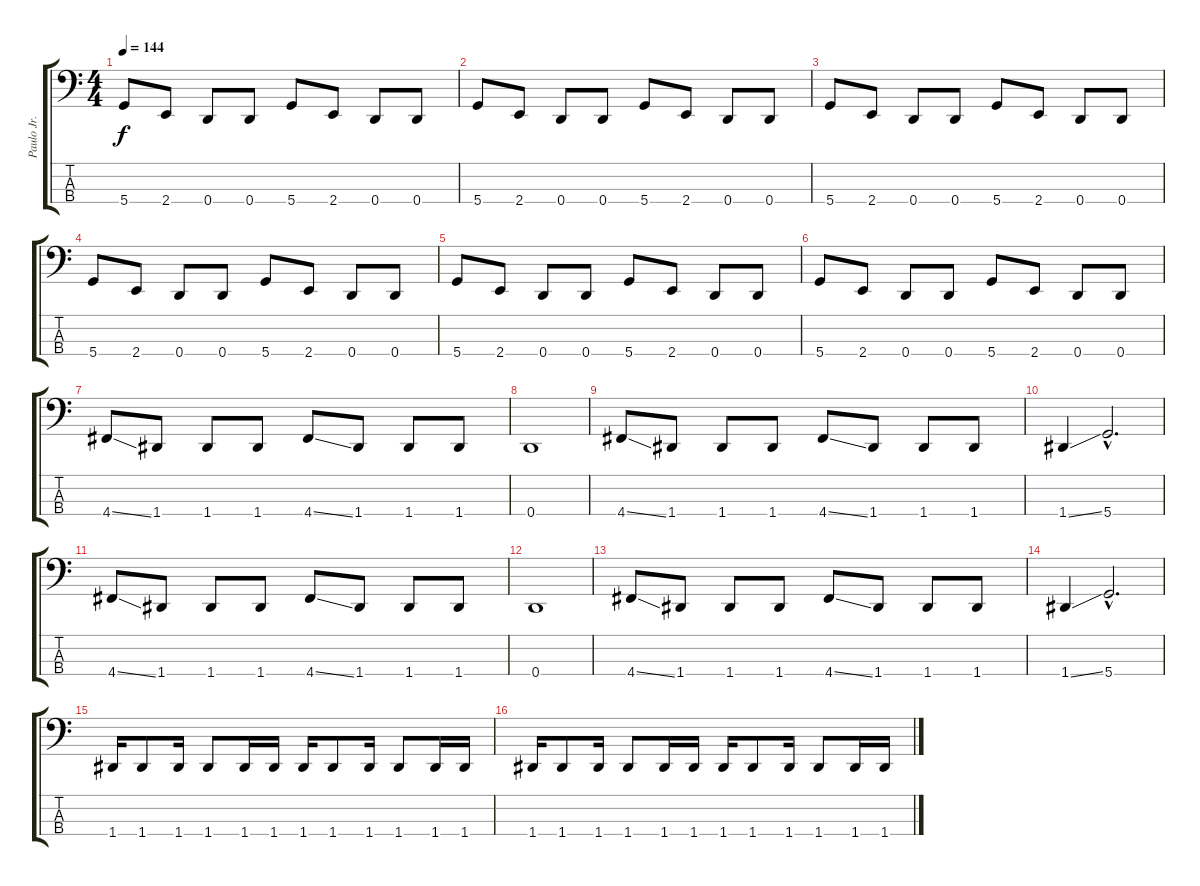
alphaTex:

\track ("Paulo Jr." "Paulo Jr.") {instrument electricbasspick}
\staff {score tabs}
\tuning (F2 C2 G1 D1) {hide}
\ts (4 4)
\tempo 144
\clef f4
\ks c
5.4.8{dy f} 2.4.8 0.4.8 0.4.8 5.4.8 2.4.8 0.4.8 0.4.8 |
5.4.8 2.4.8 0.4.8 0.4.8 5.4.8 2.4.8 0.4.8 0.4.8 |
5.4.8 2.4.8 0.4.8 0.4.8 5.4.8 2.4.8 0.4.8 0.4.8 |
5.4.8 2.4.8 0.4.8 0.4.8 5.4.8 2.4.8 0.4.8 0.4.8 |
5.4.8 2.4.8 0.4.8 0.4.8 5.4.8 2.4.8 0.4.8 0.4.8 |
5.4.8 2.4.8 0.4.8 0.4.8 5.4.8 2.4.8 0.4.8 0.4.8 |
4.4{ss}.8 1.4.8 1.4.8 1.4.8 4.4{ss}.8 1.4.8 1.4.8 1.4.8 |
0.4.1 |
4.4{ss}.8 1.4.8 1.4.8 1.4.8 4.4{ss}.8 1.4.8 1.4.8 1.4.8 |
1.4{ss}.4 5.4{hac}.2{d} |
4.4{ss}.8 1.4.8 1.4.8 1.4.8 4.4{ss}.8 1.4.8 1.4.8 1.4.8 |
0.4.1 |
4.4{ss}.8 1.4.8 1.4.8 1.4.8 4.4{ss}.8 1.4.8 1.4.8 1.4.8 |
1.4{ss}.4 5.4{hac}.2{d} |
1.4.16 1.4.8 1.4.16 1.4.8 1.4.16 1.4.16 1.4.16 1.4.8 1.4.16 1.4.8 1.4.16 1.4.16 |
1.4.16 1.4.8 1.4.16 1.4.8 1.4.16 1.4.16 1.4.16 1.4.8 1.4.16 1.4.8 1.4.16 1.4.16
